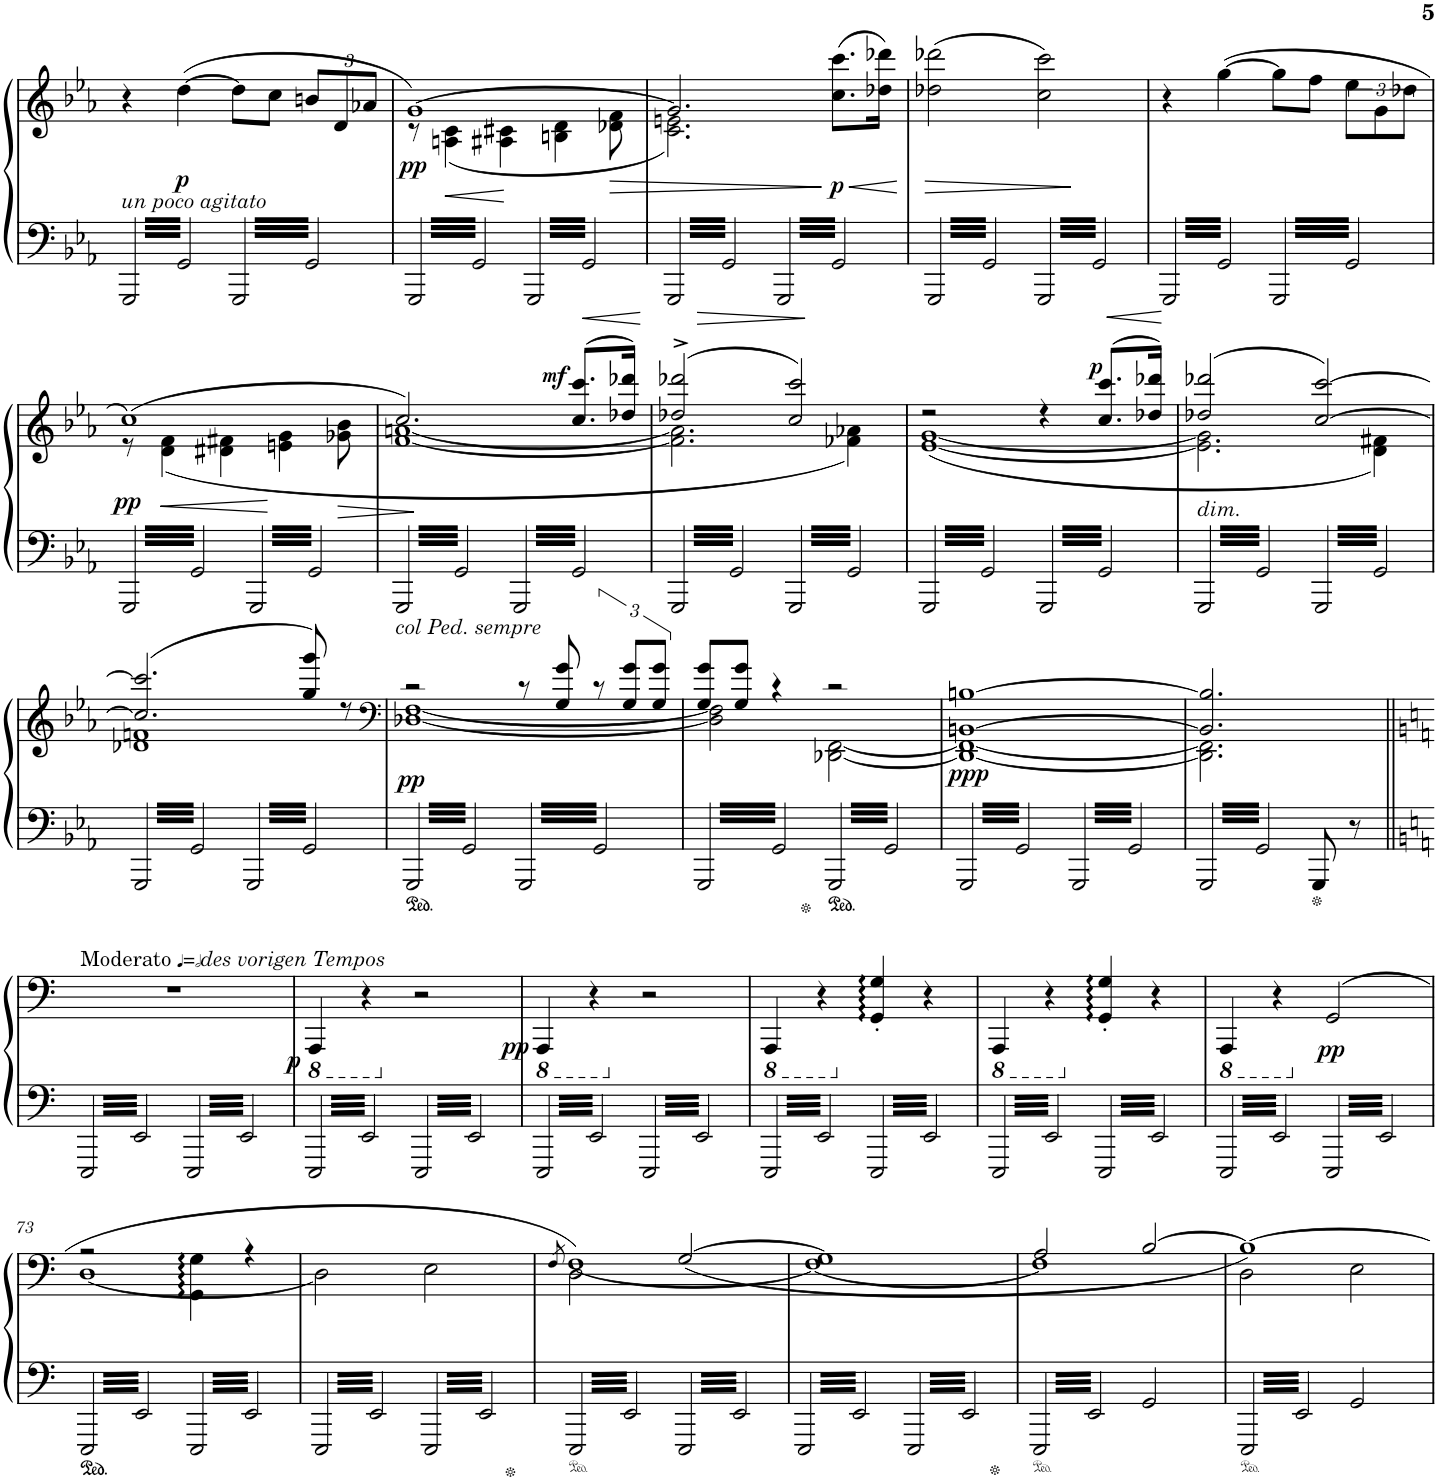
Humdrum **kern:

**kern	**kern	**dynam
*part1	*part1	*part1
*staff2	*staff1	*staff1/2
*I"Piano	*	*
*I'Pno.	*	*
!!LO:PB:g=z
*clefF4	*clefG2	*
*k[b-e-a-]	*k[b-e-a-]	*
*M4/4	*M4/4	*
*met(c)	*met(c)	*
=52	=52	=52
!	!LO:TX:b:i:t=un poco agitato	!
6.GGG/	4r	.
!	!	!LO:DY:b
6.GG/	([4dd\	p
6.GGG/	8dd\L]	.
.	8cc\J	.
*	*Xbrackettup	*
6.GG/	12bn/L	.
.	12d/	.
.	12a-X/J	.
=53	=53	=53
*	*^	*
!	!	!	!LO:DY:b
6.GGG/	[>1g)	8r	pp
!	!	!	!LO:HP:b
.	.	(4An\ 4c\	<
6.GG/	.	.	.
.	.	4A#X\ 4c#X\	.
6.GGG/	.	.	.
.	.	4Bn\ 4d\	.
6.GG/	.	.	.
!	!	!	!LO:HP:b
.	.	8d-X\ 8f\	>
=54	=54	=54	=54
6.GGG/	2.g/]	2.c\ 2.en\)	.
6.GG/	.	.	.
6.GGG/	.	.	.
!	!	!	!LO:HP:n=1:b
!	!	!	!LO:DY:n=1:b
6.GG/	(8.cc\ 8.ccc\L	4ryy	[ < p
.	16dd-X\ 16ddd-X\Jk)	.	.
*	*v	*v	*
.	.	]
=55	=55	=55
!	!	!LO:HP:b
6.GGG/	(2dd-X\ 2ddd-X\	>
6.GG/	.	.
6.GGG/	2cc\ 2ccc\)	.
6.GG/	.	.
.	.	[
=56	=56	=56
6.GGG/	4r	.
6.GG/	([4gg\	.
6.GGG/	8gg\L]	.
.	8ff\J	.
*	*brackettup	*
6.GG/	12ee-\L	.
.	12g\	.
.	12dd-X\J	.
!!LO:LB:g=z
=57	=57	=57
*	*^	*
!	!	!	!LO:DY:b
6.GGG/	(1cc)	8r	pp
!	!	!	!LO:HP:b
.	.	(4d\ 4f\	<
6.GG/	.	.	.
.	.	4d#X\ 4f#X\	.
6.GGG/	.	.	.
.	.	4en\ 4g\	]
6.GG/	.	.	.
!	!	!	!LO:HP:b
.	.	8g-X\ 8b-\	>
=58	=58	=58	=58
!LO:TX:b:i:t=col Ped. sempre	!	!	!
6.GGG/	2.cc/)	[1f [1an	.
6.GG/	.	.	.
6.GGG/	.	.	.
!	!	!	!LO:HP:n=1:b
6.GG/	(>8.cc/ 8.ccc/L	.	[ <
.	16dd-X/ 16ddd-X/Jk)	.	.
*	*v	*v	*
.	.	]
=59	=59	=59
!	!	!LO:HP:b
*	*^	*
6.GGG/	(>2dd-X/^> 2ddd-X/^>	2.f\] 2.a\]	>
6.GG/	.	.	.
6.GGG/	2cc/ 2ccc/)	.	.
6.GG/	.	4f-X\ 4a-X\)	.
*	*v	*v	*
.	.	[
=60	=60	=60
*	*^	*
6.GGG/	2r	([1e- [1g	.
6.GG/	.	.	.
6.GGG/	4r	.	.
6.GG/	(>8.cc/ 8.ccc/L	.	.
.	16dd-X/ 16ddd-X/Jk)	.	.
*	*v	*v	*
.	.	]
=61	=61	=61
*	*^	*
!	!LO:TX:b:i:t=dim.	!	!
6.GGG/	(>2dd-X/ 2ddd-X/	2.e-\] 2.g\]	.
6.GG/	.	.	.
6.GGG/	[2cc/ [2ccc/)	.	.
6.GG/	.	4d\ 4f#X\)	.
!!LO:LB:g=z	!!
=62	=62	=62	=62
6.GGG/	(>2.cc/] 2.ccc/]	1d-X 1fn	.
6.GG/	.	.	.
6.GGG/	.	.	.
6.GG/	8gg/ 8ggg/)	.	.
.	8r	.	.
=63	=63	=63	=63
*	*clefF4	*	*
!	!	!	!LO:DY:b
6.GGG/	2r	[1D-X [1F	pp
6.GG/	.	.	.
6.GGG/	8r	.	.
.	8G/ 8g/	.	.
6.GG/	12r	.	.
.	12G/ 12g/L	.	.
.	12G/ 12g/J	.	.
=64	=64	=64	=64
6.GGG/	8G/ 8g/L	2D-\] 2F\]	.
.	8G/ 8g/J	.	.
6.GG/	4r	.	.
6.GGG/	2r	[2DD-X\ [2FF\	.
6.GG/	.	.	.
=65	=65	=65	=65
!	!	!	!LO:DY:b
6.GGG/	[1BBn [1Bn	1DD-_ 1FF_	ppp
6.GG/	.	.	.
6.GGG/	.	.	.
6.GG/	.	.	.
=66	=66	=66	=66
6.GGG/	2.BB/] 2.B/]	2.DD-\] 2.FF\]	.
6.GG/	.	.	.
8GGG/	.	.	.
8r	.	.	.
*	*v	*v	*
!!LO:LB:g=z
=67||	=67||	=67||
*k[]	*k[]	*
!	!LO:TX:a:t=Moderato	!
!	!LO:TX:a:i:t=des vorigen Tempos	!
6.EEE/	1r	.
6.EE/	.	.
6.EEE/	.	.
6.EE/	.	.
=68	=68	=68
*	*8ba	*
!	!	!LO:DY:b
6.EEE/	4AAAA/	p
6.EE/	4r	.
*	*X8ba	*
6.EEE/	2r	.
6.EE/	.	.
=69	=69	=69
*	*8ba	*
!	!	!LO:DY:b
6.EEE/	4AAAA/	pp
6.EE/	4r	.
*	*X8ba	*
6.EEE/	2r	.
6.EE/	.	.
=70	=70	=70
*	*8ba	*
6.EEE/	4AAAA/	.
6.EE/	4r	.
*	*X8ba	*
6.EEE/	4GG/' 4G/'	.
6.EE/	4r	.
=71	=71	=71
*	*8ba	*
6.EEE/	4AAAA/	.
6.EE/	4r	.
*	*X8ba	*
6.EEE/	4GG/' 4G/'	.
6.EE/	4r	.
=72	=72	=72
*	*8ba	*
6.EEE/	4AAAA/	.
6.EE/	4r	.
*	*X8ba	*
!	!	!LO:DY:b
6.EEE/	(>2GG/	pp
6.EE/	.	.
!!LO:LB:g=z
=73	=73	=73
*	*^	*
6.EEE/	2r	[1D	.
6.EE/	.	.	.
6.EEE/	4GG\ 4G\	.	.
6.EE/	4r	.	.
=74	=74	=74	=74
6.EEE/	1ryy	2D\]	.
6.EE/	.	.	.
6.EEE/	.	2E\	.
6.EE/	.	.	.
=75	=75	=75	=75
.	8qF/	.	.
6.EEE/	[<1F)	2D\	.
6.EE/	.	.	.
6.EEE/	.	([2G/	.
6.EE/	.	.	.
=76	=76	=76	=76
6.EEE/	1F_	1G]	.
6.EE/	.	.	.
6.EEE/	.	.	.
6.EE/	.	.	.
=77	=77	=77	=77
6.EEE/	1F]	2A/	.
6.EE/	.	.	.
2GG/	.	[2B/	.
=78	=78	=78	=78
6.EEE/	2D\	1B_)	.
6.EE/	.	.	.
2GG/	2E\	.	.
*	*v	*v	*
=	=	=
*-	*-	*-
